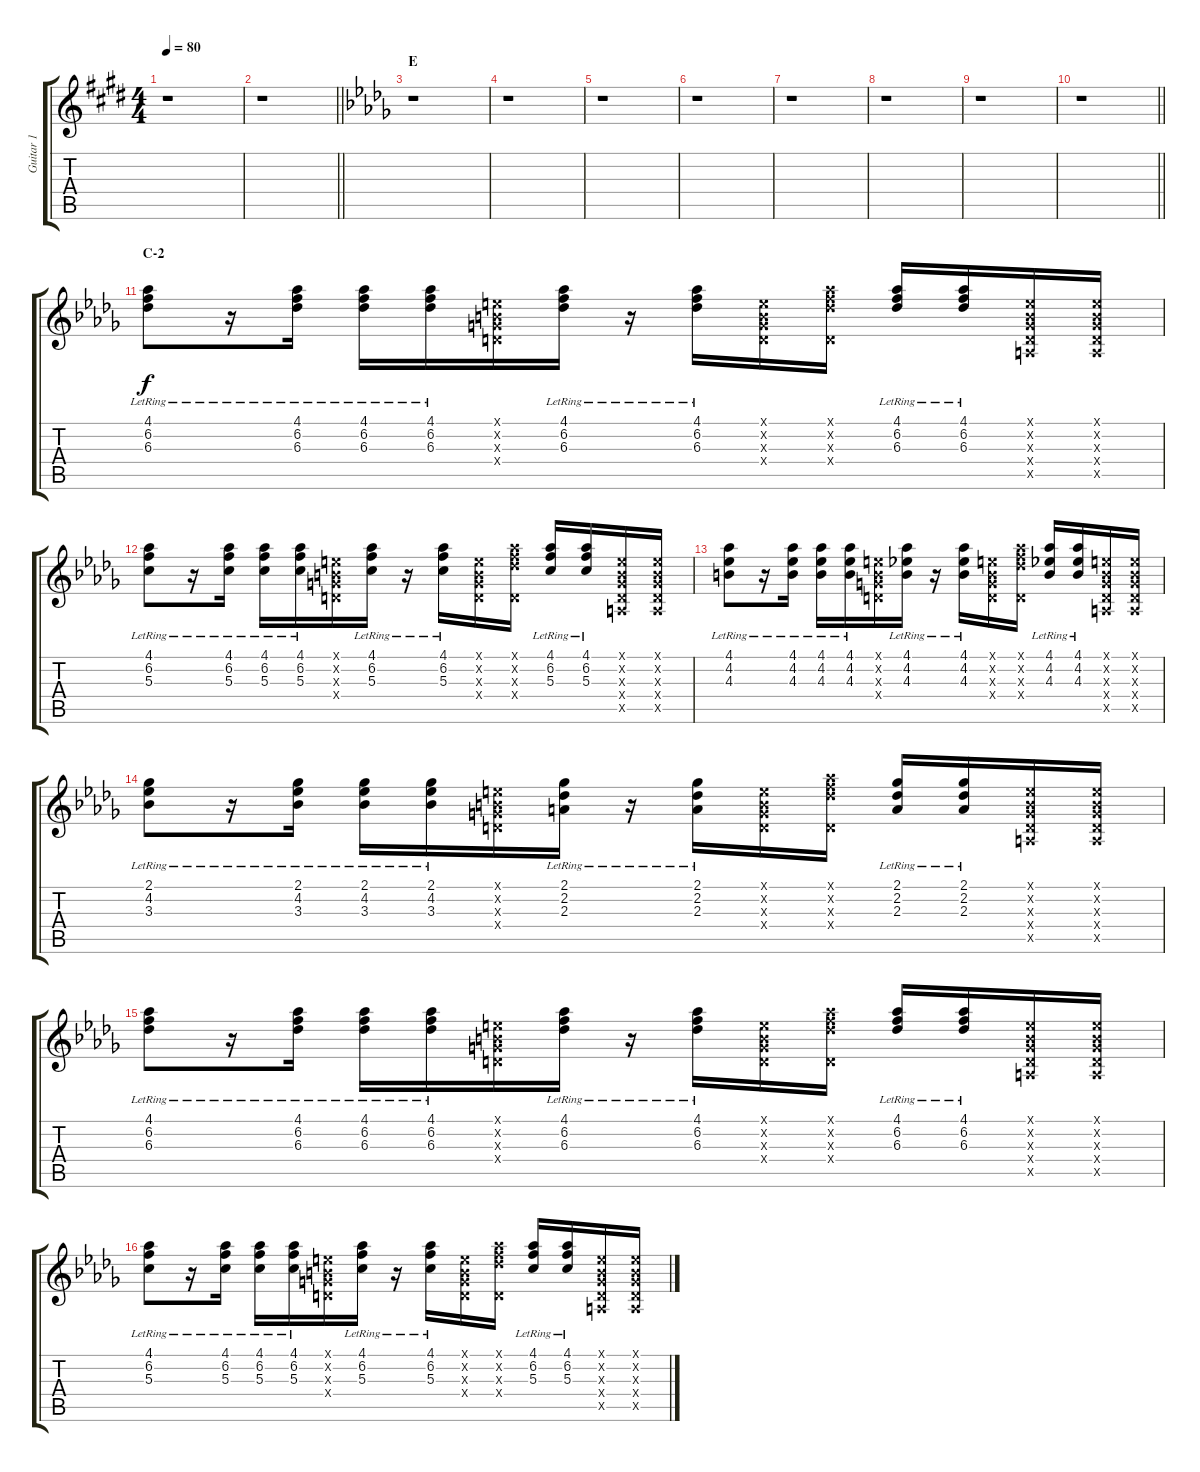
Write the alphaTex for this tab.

\track ("Guitar 1" "Guitar 1") {instrument electricguitarjazz}
\staff {score tabs}
\tuning (E4 B3 G3 D3 A2 E2) {hide}
\ts (4 4)
\tempo 80
\clef g2
\ks e
r.1{dy f} |
\barLineRight lightlight
r.1 |
\section ("" "E")
\ks db
r.1 |
r.1 |
r.1 |
r.1 |
r.1 |
r.1 |
r.1 |
\barLineRight lightlight
r.1 |
\section ("" "C-2")
(4.1{lr} 6.2{lr} 6.3{lr}).8 r.16 (4.1{lr} 6.2{lr} 6.3{lr}).16 (4.1{lr} 6.2{lr} 6.3{lr}).16 (4.1{lr} 6.2{lr} 6.3{lr}).16 (0.1{x} 0.2{x} 0.3{x} 0.4{x}).16 (4.1{lr} 6.2{lr} 6.3{lr}).16 r.16 (4.1{lr} 6.2{lr} 6.3{lr}).16 (0.1{x} 0.2{x} 0.3{x} 0.4{x}).16 (4.1{x} 6.2{x} 6.3{x} 0.4{x}).16 (4.1{lr} 6.2{lr} 6.3{lr}).16 (4.1{lr} 6.2{lr} 6.3{lr}).16 (0.1{x} 0.2{x} 0.3{x} 0.4{x} 0.5{x}).16 (0.1{x} 0.2{x} 0.3{x} 0.4{x} 0.5{x}).16 |
(4.1{lr} 6.2{lr} 5.3{lr}).8 r.16 (4.1{lr} 6.2{lr} 5.3{lr}).16 (4.1{lr} 6.2{lr} 5.3{lr}).16 (4.1{lr} 6.2{lr} 5.3{lr}).16 (0.1{x} 0.2{x} 0.3{x} 0.4{x}).16 (4.1{lr} 6.2{lr} 5.3{lr}).16 r.16 (4.1{lr} 6.2{lr} 5.3{lr}).16 (0.1{x} 0.2{x} 0.3{x} 0.4{x}).16 (4.1{x} 6.2{x} 6.3{x} 0.4{x}).16 (4.1{lr} 6.2{lr} 5.3{lr}).16 (4.1{lr} 6.2{lr} 5.3{lr}).16 (0.1{x} 0.2{x} 0.3{x} 0.4{x} 0.5{x}).16 (0.1{x} 0.2{x} 0.3{x} 0.4{x} 0.5{x}).16 |
(4.1{lr} 4.2{lr} 4.3{lr}).8 r.16 (4.1{lr} 4.2{lr} 4.3{lr}).16 (4.1{lr} 4.2{lr} 4.3{lr}).16 (4.1{lr} 4.2{lr} 4.3{lr}).16 (0.1{x} 0.2{x} 0.3{x} 0.4{x}).16 (4.1{lr} 4.2{lr} 4.3{lr}).16 r.16 (4.1{lr} 4.2{lr} 4.3{lr}).16 (0.1{x} 0.2{x} 0.3{x} 0.4{x}).16 (4.1{x} 6.2{x} 6.3{x} 0.4{x}).16 (4.1{lr} 4.2{lr} 4.3{lr}).16 (4.1{lr} 4.2{lr} 4.3{lr}).16 (0.1{x} 0.2{x} 0.3{x} 0.4{x} 0.5{x}).16 (0.1{x} 0.2{x} 0.3{x} 0.4{x} 0.5{x}).16 |
(2.1{lr} 4.2{lr} 3.3{lr}).8 r.16 (2.1{lr} 4.2{lr} 3.3{lr}).16 (2.1{lr} 4.2{lr} 3.3{lr}).16 (2.1{lr} 4.2{lr} 3.3{lr}).16 (0.1{x} 0.2{x} 0.3{x} 0.4{x}).16 (2.1{lr} 2.2{lr} 2.3{lr}).16 r.16 (2.1{lr} 2.2{lr} 2.3{lr}).16 (0.1{x} 0.2{x} 0.3{x} 0.4{x}).16 (4.1{x} 6.2{x} 6.3{x} 0.4{x}).16 (2.1{lr} 2.2{lr} 2.3{lr}).16 (2.1{lr} 2.2{lr} 2.3{lr}).16 (0.1{x} 0.2{x} 0.3{x} 0.4{x} 0.5{x}).16 (0.1{x} 0.2{x} 0.3{x} 0.4{x} 0.5{x}).16 |
(4.1{lr} 6.2{lr} 6.3{lr}).8 r.16 (4.1{lr} 6.2{lr} 6.3{lr}).16 (4.1{lr} 6.2{lr} 6.3{lr}).16 (4.1{lr} 6.2{lr} 6.3{lr}).16 (0.1{x} 0.2{x} 0.3{x} 0.4{x}).16 (4.1{lr} 6.2{lr} 6.3{lr}).16 r.16 (4.1{lr} 6.2{lr} 6.3{lr}).16 (0.1{x} 0.2{x} 0.3{x} 0.4{x}).16 (4.1{x} 6.2{x} 6.3{x} 0.4{x}).16 (4.1{lr} 6.2{lr} 6.3{lr}).16 (4.1{lr} 6.2{lr} 6.3{lr}).16 (0.1{x} 0.2{x} 0.3{x} 0.4{x} 0.5{x}).16 (0.1{x} 0.2{x} 0.3{x} 0.4{x} 0.5{x}).16 |
(4.1{lr} 6.2{lr} 5.3{lr}).8 r.16 (4.1{lr} 6.2{lr} 5.3{lr}).16 (4.1{lr} 6.2{lr} 5.3{lr}).16 (4.1{lr} 6.2{lr} 5.3{lr}).16 (0.1{x} 0.2{x} 0.3{x} 0.4{x}).16 (4.1{lr} 6.2{lr} 5.3{lr}).16 r.16 (4.1{lr} 6.2{lr} 5.3{lr}).16 (0.1{x} 0.2{x} 0.3{x} 0.4{x}).16 (4.1{x} 6.2{x} 6.3{x} 0.4{x}).16 (4.1{lr} 6.2{lr} 5.3{lr}).16 (4.1{lr} 6.2{lr} 5.3{lr}).16 (0.1{x} 0.2{x} 0.3{x} 0.4{x} 0.5{x}).16 (0.1{x} 0.2{x} 0.3{x} 0.4{x} 0.5{x}).16
